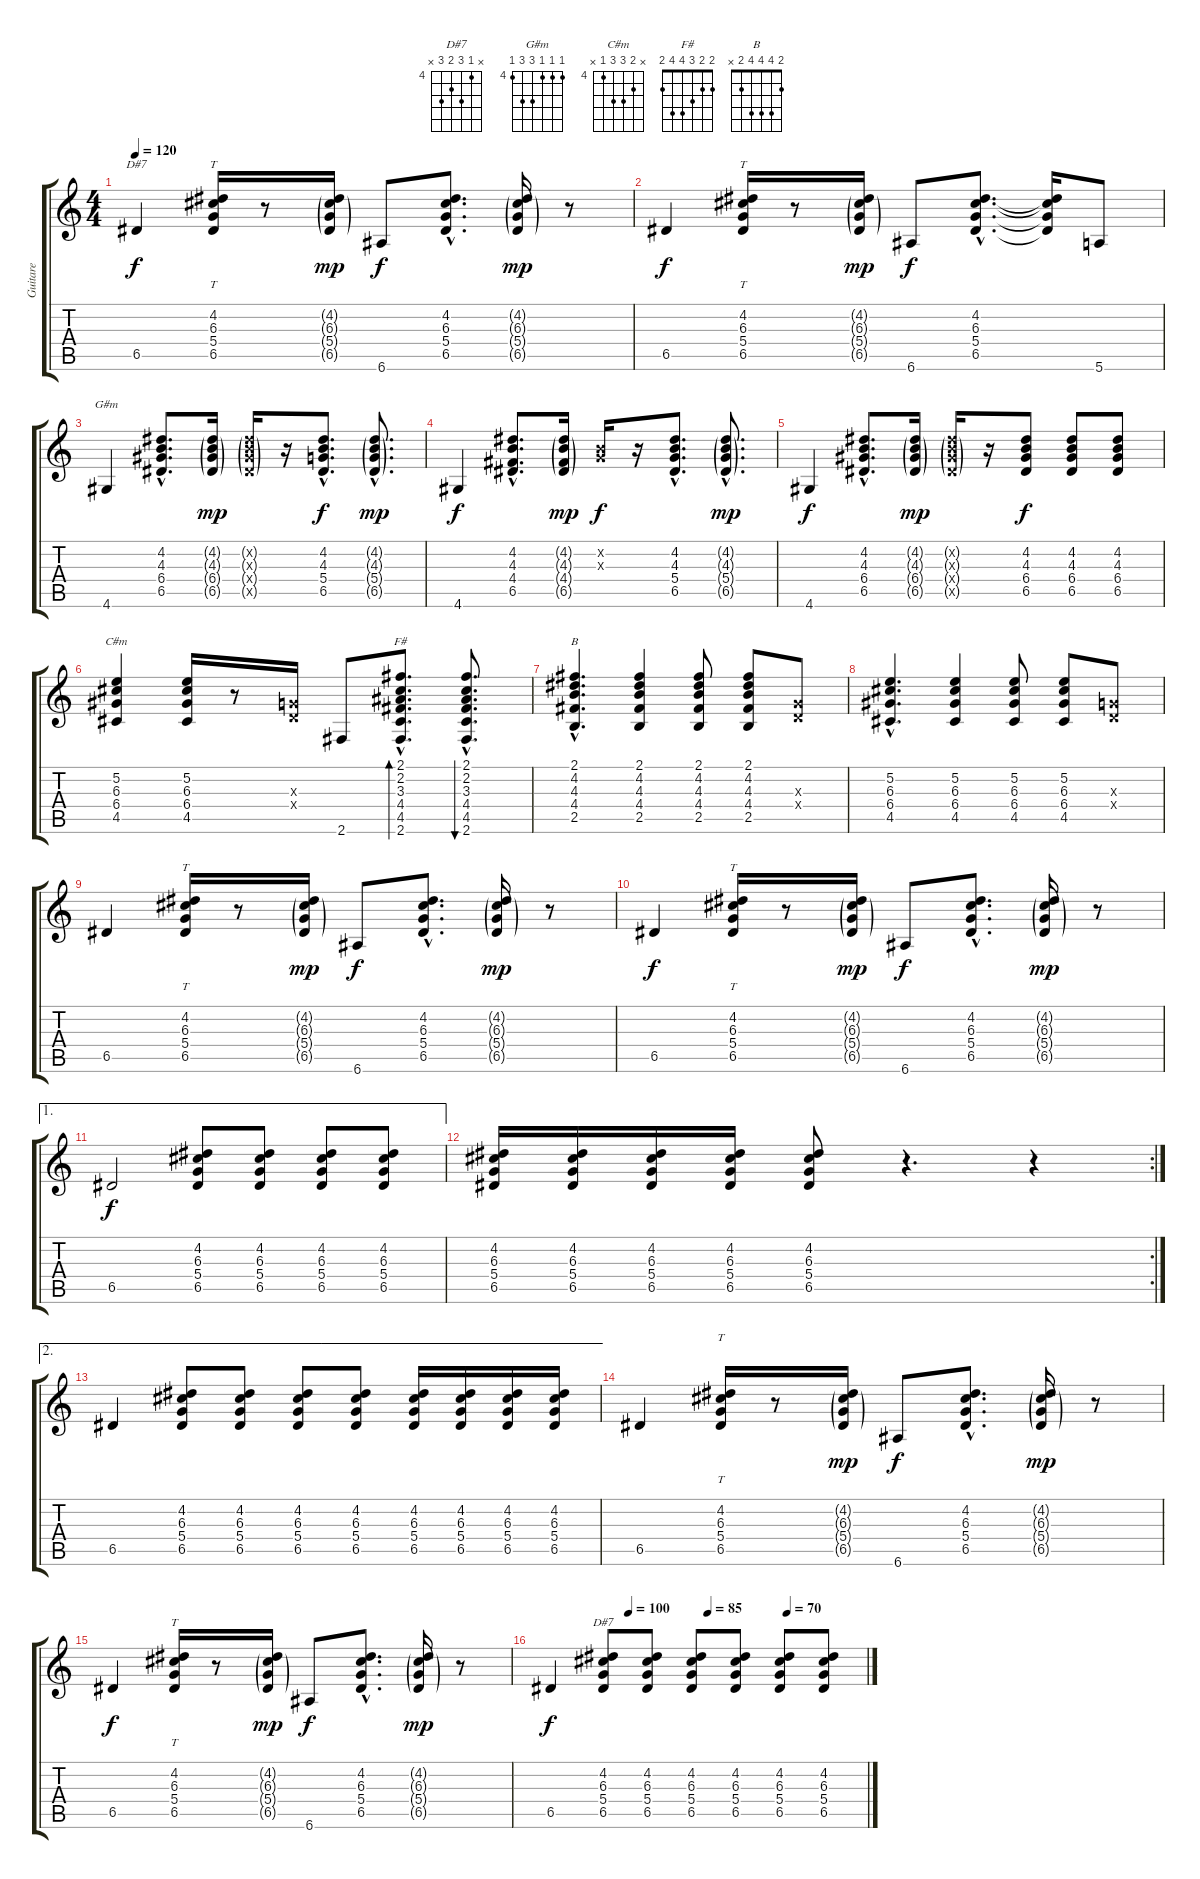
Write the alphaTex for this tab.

\track ("Guitare" "Guitare") {instrument electricguitarjazz}
\staff {score tabs}
\tuning (E4 B3 G3 D3 A2 E2) {hide}
\chord ("D#7" x 4 6 5 6 x) {firstfret 3}
\chord ("G#m" 4 4 4 6 6 4) {firstfret 4}
\chord ("C#m" x 5 6 6 4 x) {firstfret 4}
\chord ("F#" 2 2 3 4 4 2)
\chord ("B" 2 4 4 4 2 x)
\chord ("D#7" x 4 6 5 6 x) {firstfret 4}
\ts (4 4)
\tempo 120
\clef g2
\ks c
6.5.4{ch "D#7" dy f} (4.2 6.3 5.4 6.5).16{tt} r.8 (4.2{g} 6.3{g} 5.4{g} 6.5{g}).16{dy mp} 6.6.8{dy f} (4.2{hac} 6.3{hac} 5.4{hac} 6.5{hac}).8{d} (4.2{g} 6.3{g} 5.4{g} 6.5{g}).16{dy mp} r.8 |
6.5.4{dy f} (4.2 6.3 5.4 6.5).16{tt} r.8 (4.2{g} 6.3{g} 5.4{g} 6.5{g}).16{dy mp} 6.6.8{dy f} (4.2{hac} 6.3{hac} 5.4{hac} 6.5{hac}).8{d} (4.2{t} 6.3{t} 5.4{t} 6.5{t}).16 5.6.8 |
4.6.4{ch "G#m"} (4.2{hac} 4.3{hac} 6.4{hac} 6.5{hac}).8{d} (4.2{g} 4.3{g} 6.4{g} 6.5{g}).16{dy mp} (4.2{g x} 4.3{g x} 6.4{g x} 6.5{g x}).16 r.16 (4.2{hac} 4.3{hac} 5.4{hac} 6.5{hac}).8{d dy f} (4.2{g hac} 4.3{g hac} 5.4{g hac} 6.5{g hac}).8{d dy mp} |
4.6.4{dy f} (4.2{hac} 4.3{hac} 4.4{hac} 6.5{hac}).8{d} (4.2{g} 4.3{g} 4.4{g} 6.5{g}).16{dy mp} (0.2{x} 0.3{x}).16{dy f} r.16 (4.2{hac} 4.3{hac} 5.4{hac} 6.5{hac}).8{d} (4.2{g hac} 4.3{g hac} 5.4{g hac} 6.5{g hac}).8{d dy mp} |
4.6.4{dy f} (4.2{hac} 4.3{hac} 6.4{hac} 6.5{hac}).8{d} (4.2{g} 4.3{g} 6.4{g} 6.5{g}).16{dy mp} (4.2{g x} 4.3{g x} 6.4{g x} 6.5{g x}).16 r.16 (4.2 4.3 6.4 6.5).8{dy f} (4.2 4.3 6.4 6.5).8 (4.2 4.3 6.4 6.5).8 |
(5.2 6.3 6.4 4.5).4{ch "C#m"} (5.2 6.3 6.4 4.5).16 r.8 (0.3{x} 0.4{x}).16 2.6.8 (2.1{hac} 2.2{hac} 3.3{hac} 4.4{hac} 4.5{hac} 2.6{hac}).8{d bd 30 ch "F#"} (2.1{hac} 2.2{hac} 3.3{hac} 4.4{hac} 4.5{hac} 2.6{hac}).8{d bu 30} |
(2.1{hac} 4.2{hac} 4.3{hac} 4.4{hac} 2.5{hac}).4{d ch "B"} (2.1 4.2 4.3 4.4 2.5).4 (2.1 4.2 4.3 4.4 2.5).8 (2.1 4.2 4.3 4.4 2.5).8 (0.3{x} 0.4{x}).8 |
(5.2{hac} 6.3{hac} 6.4{hac} 4.5{hac}).4{d} (5.2 6.3 6.4 4.5).4 (5.2 6.3 6.4 4.5).8 (5.2 6.3 6.4 4.5).8 (0.3{x} 0.4{x}).8 |
6.5.4 (4.2 6.3 5.4 6.5).16{tt} r.8 (4.2{g} 6.3{g} 5.4{g} 6.5{g}).16{dy mp} 6.6.8{dy f} (4.2{hac} 6.3{hac} 5.4{hac} 6.5{hac}).8{d} (4.2{g} 6.3{g} 5.4{g} 6.5{g}).16{dy mp} r.8 |
6.5.4{dy f} (4.2 6.3 5.4 6.5).16{tt} r.8 (4.2{g} 6.3{g} 5.4{g} 6.5{g}).16{dy mp} 6.6.8{dy f} (4.2{hac} 6.3{hac} 5.4{hac} 6.5{hac}).8{d} (4.2{g} 6.3{g} 5.4{g} 6.5{g}).16{dy mp} r.8 |
\ae 1
6.5.2{dy f} (4.2 6.3 5.4 6.5).8 (4.2 6.3 5.4 6.5).8 (4.2 6.3 5.4 6.5).8 (4.2 6.3 5.4 6.5).8 |
\rc 2
(4.2 6.3 5.4 6.5).16 (4.2 6.3 5.4 6.5).16 (4.2 6.3 5.4 6.5).16 (4.2 6.3 5.4 6.5).16 (4.2 6.3 5.4 6.5).8 r.4{d} r.4 |
\ae 2
6.5.4 (4.2 6.3 5.4 6.5).8 (4.2 6.3 5.4 6.5).8 (4.2 6.3 5.4 6.5).8 (4.2 6.3 5.4 6.5).8 (4.2 6.3 5.4 6.5).16 (4.2 6.3 5.4 6.5).16 (4.2 6.3 5.4 6.5).16 (4.2 6.3 5.4 6.5).16 |
6.5.4 (4.2 6.3 5.4 6.5).16{tt} r.8 (4.2{g} 6.3{g} 5.4{g} 6.5{g}).16{dy mp} 6.6.8{dy f} (4.2{hac} 6.3{hac} 5.4{hac} 6.5{hac}).8{d} (4.2{g} 6.3{g} 5.4{g} 6.5{g}).16{dy mp} r.8 |
6.5.4{dy f} (4.2 6.3 5.4 6.5).16{tt} r.8 (4.2{g} 6.3{g} 5.4{g} 6.5{g}).16{dy mp} 6.6.8{dy f} (4.2{hac} 6.3{hac} 5.4{hac} 6.5{hac}).8{d} (4.2{g} 6.3{g} 5.4{g} 6.5{g}).16{dy mp} r.8 |
\tempo (100 0.25)
\tempo (85 0.5)
\tempo (70 0.75)
6.5.4{dy f} (4.2 6.3 5.4 6.5).8{ch "D#7"} (4.2 6.3 5.4 6.5).8 (4.2 6.3 5.4 6.5).8 (4.2 6.3 5.4 6.5).8 (4.2 6.3 5.4 6.5).8 (4.2 6.3 5.4 6.5).8
